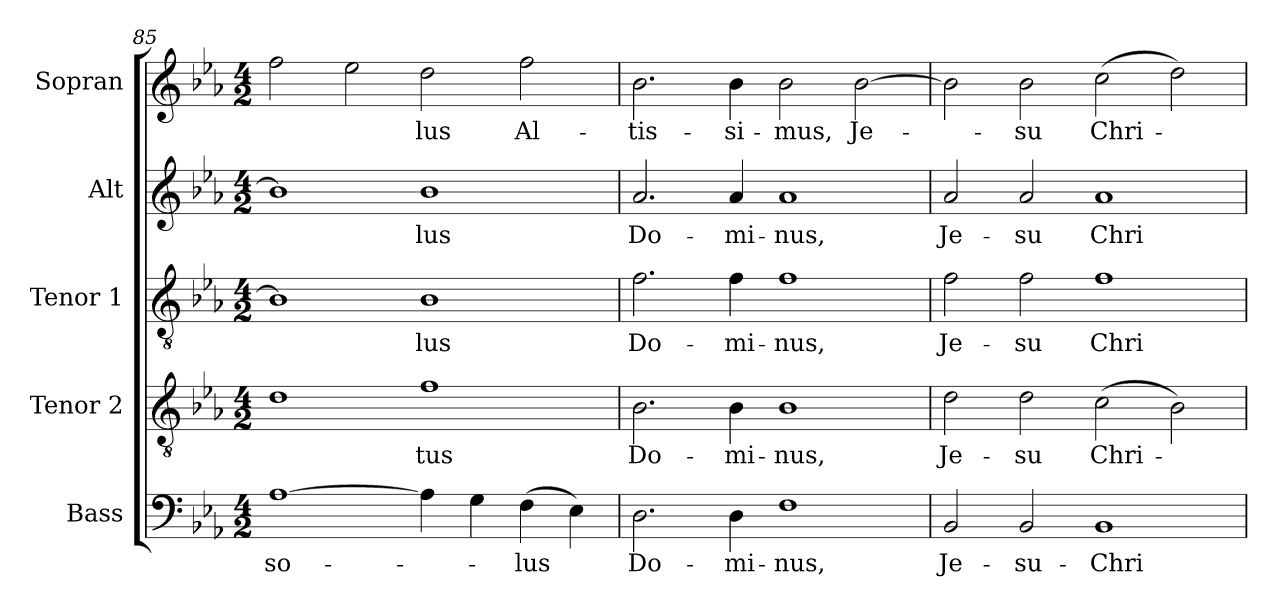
**kern	**text	**kern	**text	**kern	**text	**kern	**text	**kern	**text
*part5	*part5	*part4	*part4	*part3	*part3	*part2	*part2	*part1	*part1
*staff5	*staff5	*staff4	*staff4	*staff3	*staff3	*staff2	*staff2	*staff1	*staff1
*I"Bass	*	*I"Tenor 2	*	*I"Tenor 1	*	*I"Alt	*	*I"Sopran	*
*I'B.	*	*I'T. 2	*	*I'T. 1	*	*I'A.	*	*I'S.	*
!!LO:PB:g=z
*clefF4	*	*clefGv2	*	*clefGv2	*	*clefG2	*	*clefG2	*
*k[b-e-a-]	*	*k[b-e-a-]	*	*k[b-e-a-]	*	*k[b-e-a-]	*	*k[b-e-a-]	*
*E-:	*	*E-:	*	*E-:	*	*E-:	*	*E-:	*
*M4/2	*	*M4/2	*	*M4/2	*	*M4/2	*	*M4/2	*
=85	=85	=85	=85	=85	=85	=85	=85	=85	=85
!	!LO:LY:b	!	!	!	!	!	!	!	!
[1A-	so-	1d	.	1B-]	.	1b-]	.	2ff\	.
.	.	.	.	.	.	.	.	2ee-\	.
!	!	!	!LO:LY:b	!	!LO:LY:b	!	!LO:LY:b	!	!LO:LY:b
4A-\]	.	1f	-tus	1B-	-lus	1b-	-lus	2dd\	-lus
4G\	.	.	.	.	.	.	.	.	.
!	!LO:LY:b	!	!	!	!	!	!	!	!LO:LY:b
(>4F\	-lus	.	.	.	.	.	.	2ff\	Al-
4E-\)	.	.	.	.	.	.	.	.	.
=86	=86	=86	=86	=86	=86	=86	=86	=86	=86
!	!LO:LY:b	!	!LO:LY:b	!	!LO:LY:b	!	!LO:LY:b	!	!LO:LY:b
2.D\	Do-	2.B-\	Do-	2.f\	Do-	2.a-/	Do-	2.b-\	-tis-
!	!LO:LY:b	!	!LO:LY:b	!	!LO:LY:b	!	!LO:LY:b	!	!LO:LY:b
4D\	-mi-	4B-\	-mi-	4f\	-mi-	4a-/	-mi-	4b-\	-si-
!	!LO:LY:b	!	!LO:LY:b	!	!LO:LY:b	!	!LO:LY:b	!	!LO:LY:b
1F	-nus,	1B-	-nus,	1f	-nus,	1a-	-nus,	2b-\	-mus,
!	!	!	!	!	!	!	!	!	!LO:LY:b
.	.	.	.	.	.	.	.	[2b-\	Je-
=87	=87	=87	=87	=87	=87	=87	=87	=87	=87
!	!LO:LY:b	!	!LO:LY:b	!	!LO:LY:b	!	!LO:LY:b	!	!
2BB-/	Je-	2d\	Je-	2f\	Je-	2a-/	Je-	2b-\]	.
!	!LO:LY:b	!	!LO:LY:b	!	!LO:LY:b	!	!LO:LY:b	!	!LO:LY:b
2BB-/	-su-	2d\	-su	2f\	-su	2a-/	-su	2b-\	-su
!	!LO:LY:b	!	!LO:LY:b	!	!LO:LY:b	!	!LO:LY:b	!	!LO:LY:b
1BB-	-Chri-	(>2c\	Chri-	1f	Chri-	1a-	Chri-	(>2cc\	Chri-
.	.	2B-\)	.	.	.	.	.	2dd\)	.
=	=	=	=	=	=	=	=	=	=
*-	*-	*-	*-	*-	*-	*-	*-	*-	*-
